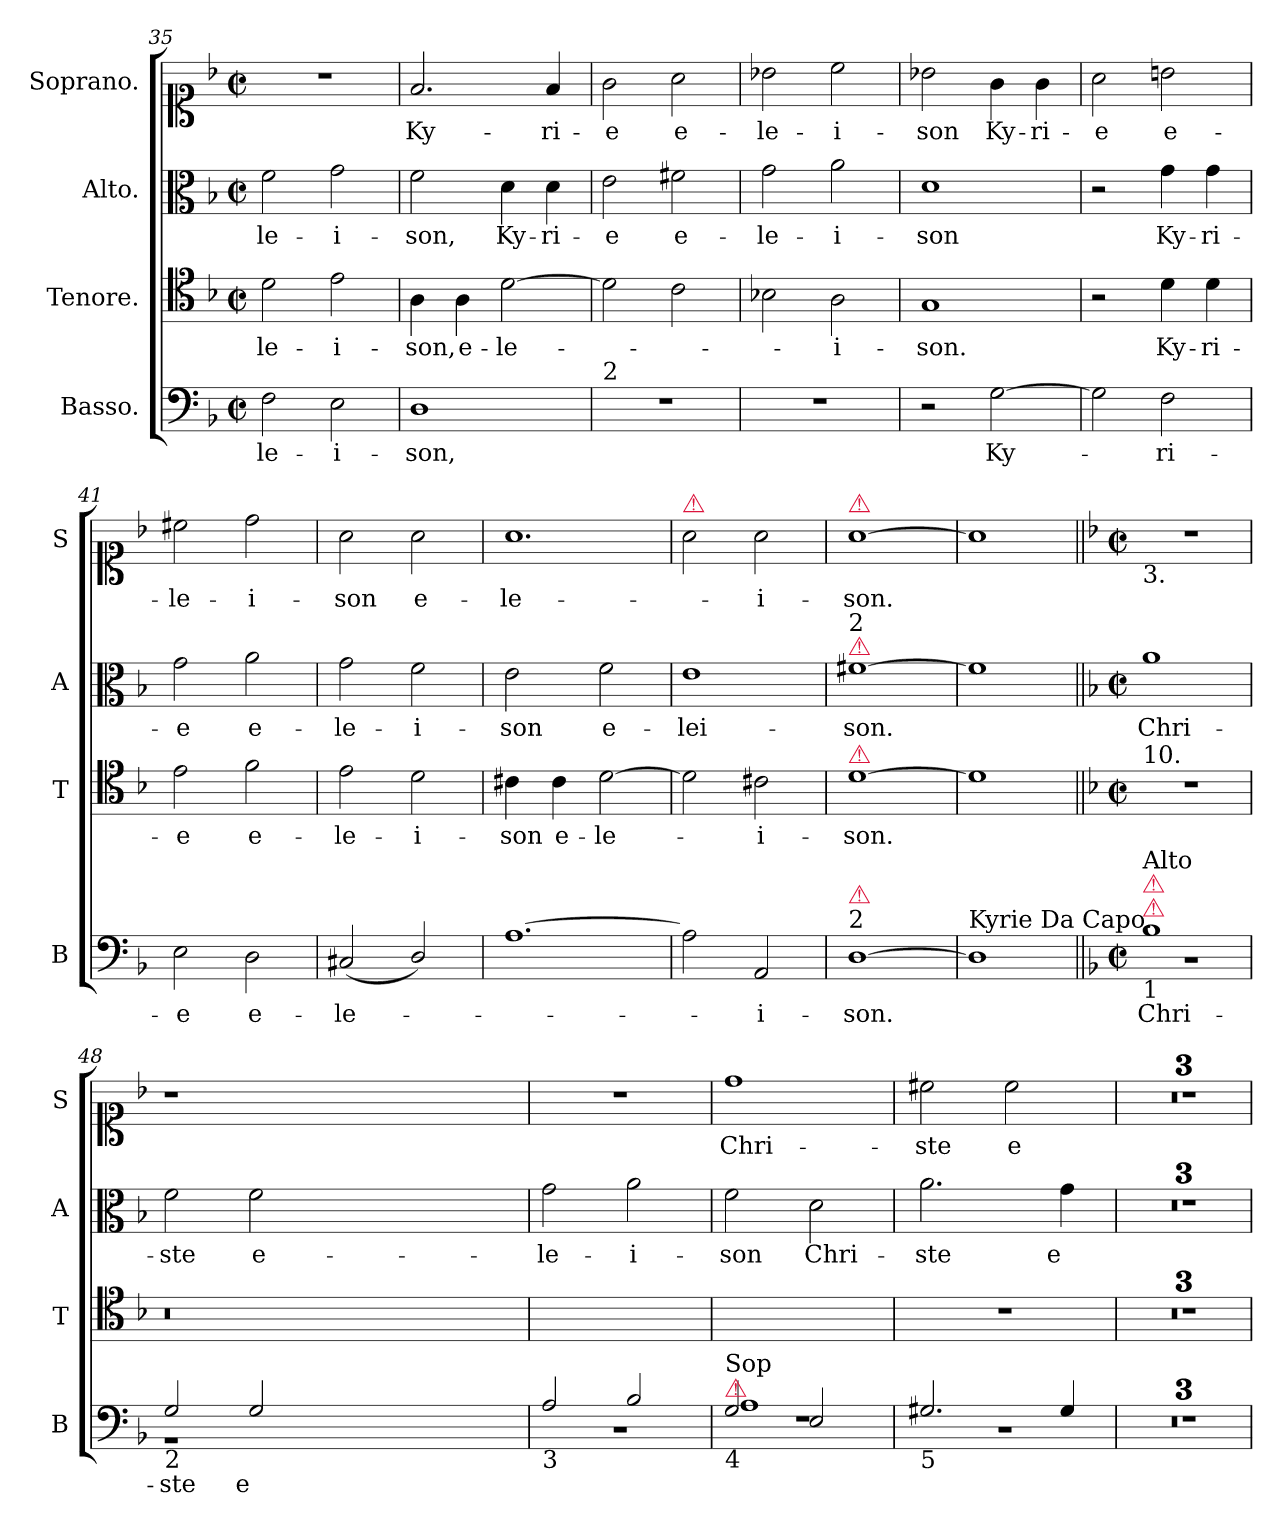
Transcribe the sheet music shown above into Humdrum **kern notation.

**kern	**text	**kern	**text	**kern	**text	**kern	**text
*part4	*part4	*part3	*part3	*part2	*part2	*part1	*part1
*staff4	*staff4	*staff3	*staff3	*staff2	*staff2	*staff1	*staff1
*I"Basso.	*	*I"Tenore.	*	*I"Alto.	*	*I"Soprano.	*
*I'B	*	*I'T	*	*I'A	*	*I'S	*
*clefF4	*	*clefC4	*	*clefC3	*	*clefC1	*
*k[b-]	*	*k[b-]	*	*k[b-]	*	*k[b-]	*
*d:	*	*d:	*	*d:	*	*d:	*
*M2/2	*	*M2/2	*	*M2/2	*	*M2/2	*
*met(c|)	*	*met(c|)	*	*met(c|)	*	*met(c|)	*
=35	=35	=35	=35	=35	=35	=35	=35
2F\	-le-	2d\	-le-	2f\	-le-	1r	.
2E\	-i-	2e\	-i-	2g\	-i-	.	.
=36	=36	=36	=36	=36	=36	=36	=36
1D	-son,	4A\	-son,	2f\	-son,	2.f/	Ky-
.	.	4A\	e-	.	.	.	.
.	.	[2d\	-le-	4d\	Ky-	.	.
.	.	.	.	4d\	-ri-	4f/	-ri-
=37	=37	=37	=37	=37	=37	=37	=37
!LO:TX:a:t=2	!	!	!	!	!	!	!
1r	.	2d\]	.	2e\	-e	2g\	-e
.	.	2c\	.	2f#X\	e-	2a\	e-
=38	=38	=38	=38	=38	=38	=38	=38
1r	.	2B-X\	.	2g\	-le-	2b-X\	-le-
.	.	2A\	-i-	2a\	-i-	2cc\	-i-
=39	=39	=39	=39	=39	=39	=39	=39
2r	.	1G	-son.	1d	-son	2b-X\	-son
[2G\	Ky-	.	.	.	.	4g\	Ky-
.	.	.	.	.	.	4g\	-ri-
=40	=40	=40	=40	=40	=40	=40	=40
2G\]	.	2r	.	2r	.	2a\	-e
2F\	-ri-	4d\	Ky-	4g\	Ky-	2bn\	e-
.	.	4d\	-ri-	4g\	-ri-	.	.
=41	=41	=41	=41	=41	=41	=41	=41
2E\	-e	2e\	-e	2g\	-e	2cc#X\	-le-
2D\	e-	2f\	e-	2a\	e-	2dd\	-i-
=42	=42	=42	=42	=42	=42	=42	=42
(>2C#X/	-le-	2e\	-le-	2g\	-le-	2a\	-son
2D/)	.	2d\	-i-	2f\	-i-	2a\	e-
=43	=43	=43	=43	=43	=43	=43	=43
!LO:N:vis=1.	!	!	!	!	!	!LO:N:vis=1.	!
[1A	.	4c#X\	-son	2e\	-son	1a	-le-
.	.	4c#\	e-	.	.	.	.
.	.	[2d\	-le-	2f\	e-	.	.
=44	=44	=44	=44	=44	=44	=44	=44
!	!	!	!	!	!	!LO:TX:a:color=crimson:t=⚠	!
2A!\]	.	2d\]	.	1e	-lei-	2a\	.
2AA/	-i-	2c#X\	-i-	.	.	2a\	-i-
=45	=45	=45	=45	=45	=45	=45	=45
!	!	!	!	!	!	!LO:TX:a:color=crimson:t=⚠	!
!	!	!	!	!LO:TX:a:color=crimson:t=⚠	!	!	!
!	!	!	!	!LO:TX:a:t=2	!	!	!
!	!	!LO:TX:a:color=crimson:t=⚠	!	!	!	!	!
!LO:TX:a:t=2	!	!	!	!	!	!	!
!LO:TX:a:color=crimson:t=⚠	!	!	!	!	!	!	!
[1D	-son.	[1d	-son.	[1f#X	-son.	[1a	-son.
=46	=46	=46	=46	=46	=46	=46	=46
!LO:TX:a:t=Kyrie Da Capo.	!	!	!	!	!	!	!
1D]	.	1d]	.	1f#]	.	1a]	.
=47||	=47||	=47||	=47||	=47||	=47||	=47||	=47||
*k[b-]	*	*k[b-]	*	*k[b-]	*	*k[b-]	*
*M2/2	*	*M2/2	*	*M2/2	*	*M2/2	*
*met(c|)	*	*met(c|)	*	*met(c|)	*	*met(c|)	*
*^	*	*	*	*	*	*	*
!	!	!	!	!	!	!	!LO:TX:b:t=3.	!
!	!	!	!LO:TX:a:t=10.	!	!	!	!	!
!LO:TX:b:t=1	!	!	!	!	!	!	!	!
!LO:TX:a:color=crimson:t=⚠	!	!	!	!	!	!	!	!
!LO:TX:a:color=crimson:t=⚠	!	!	!	!	!	!	!	!
!LO:TX:a:t=Alto	!	!	!	!	!	!	!	!
1B-	1r	Chri-	1r	.	1a	Chri-	1r	.
=48	=48	=48	=48	=48	=48	=48	=48	=48
!LO:TX:b:t=2	!	!	!	!	!	!	!	!
2G/	1r	-ste	0.r	.	2f\	-ste	1r	.
2G/	.	e	.	.	2f\	e-	.	.
0ryy	0ryy	.	.	.	0ryy	.	0ryy	.
=49	=49	=49	=49	=49	=49	=49	=49	=49
!LO:TX:b:t=3	!	!	!	!	!	!	!	!
2A/	1r	.	1ryy	.	2g\	-le-	1r	.
2B-/	.	.	.	.	2a\	-i-	.	.
=50	=50	=50	=50	=50	=50	=50	=50	=50
*	*^	*	*	*	*	*	*	*
!LO:TX:a:t=Sop	!	!	!	!	!	!	!	!	!
!LO:TX:a:color=crimson:t=⚠	!	!	!	!	!	!	!	!	!
!LO:TX:b:t=4	!	!	!	!	!	!	!	!	!
2G/	1r	1A	.	1ryy	.	2f\	-son	1dd	Chri-
2E/	.	.	.	.	.	2d\	Chri-	.	.
*	*v	*v	*	*	*	*	*	*	*
=51	=51	=51	=51	=51	=51	=51	=51	=51
!LO:TX:b:t=5	!	!	!	!	!	!	!	!
2.G#X/	1r	.	1r	.	2.a\	-ste	2cc#X\	-ste
.	.	.	.	.	.	.	2cc#\	e-
4G#/	.	.	.	.	4g\	e-	.	.
*v	*v	*	*	*	*	*	*	*
=	=	=	=	=	=	=	=
1ryy	.	1r	.	1ryy	.	1ryy	.
=	=	=	=	=	=	=	=
1ryy	.	1r	.	1ryy	.	1ryy	.
=	=	=	=	=	=	=	=
1ryy	.	1r	.	1ryy	.	1ryy	.
=	=	=	=	=	=	=	=
*-	*-	*-	*-	*-	*-	*-	*-
